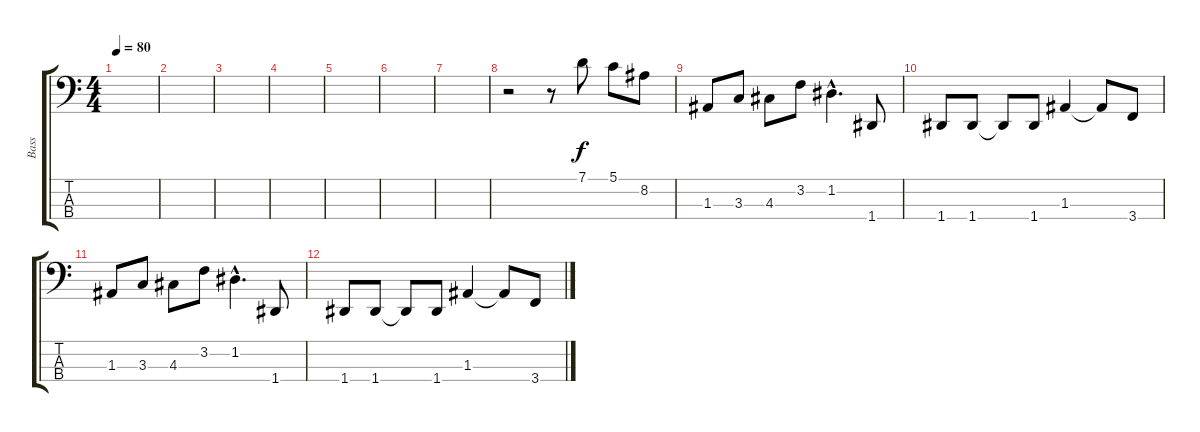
\track ("Bass" "Bass") {instrument fretlessbass}
\staff {score tabs}
\tuning (G2 D2 A1 D1) {hide}
\ts (4 4)
\tempo 80
\clef f4
\ks c
|
|
|
|
|
|
|
r.2 r.8 7.1.8 5.1.8 8.2.8 |
1.3.8{volume 0} 3.3.8 4.3.8 3.2.8 1.2{hac}.4{d} 1.4.8 |
1.4.8 1.4.8 1.4{t}.8 1.4.8 1.3.4 1.3{t}.8 3.4.8 |
1.3.8 3.3.8 4.3.8 3.2.8 1.2{hac}.4{d} 1.4.8 |
1.4.8 1.4.8 1.4{t}.8 1.4.8 1.3.4 1.3{t}.8 3.4.8
